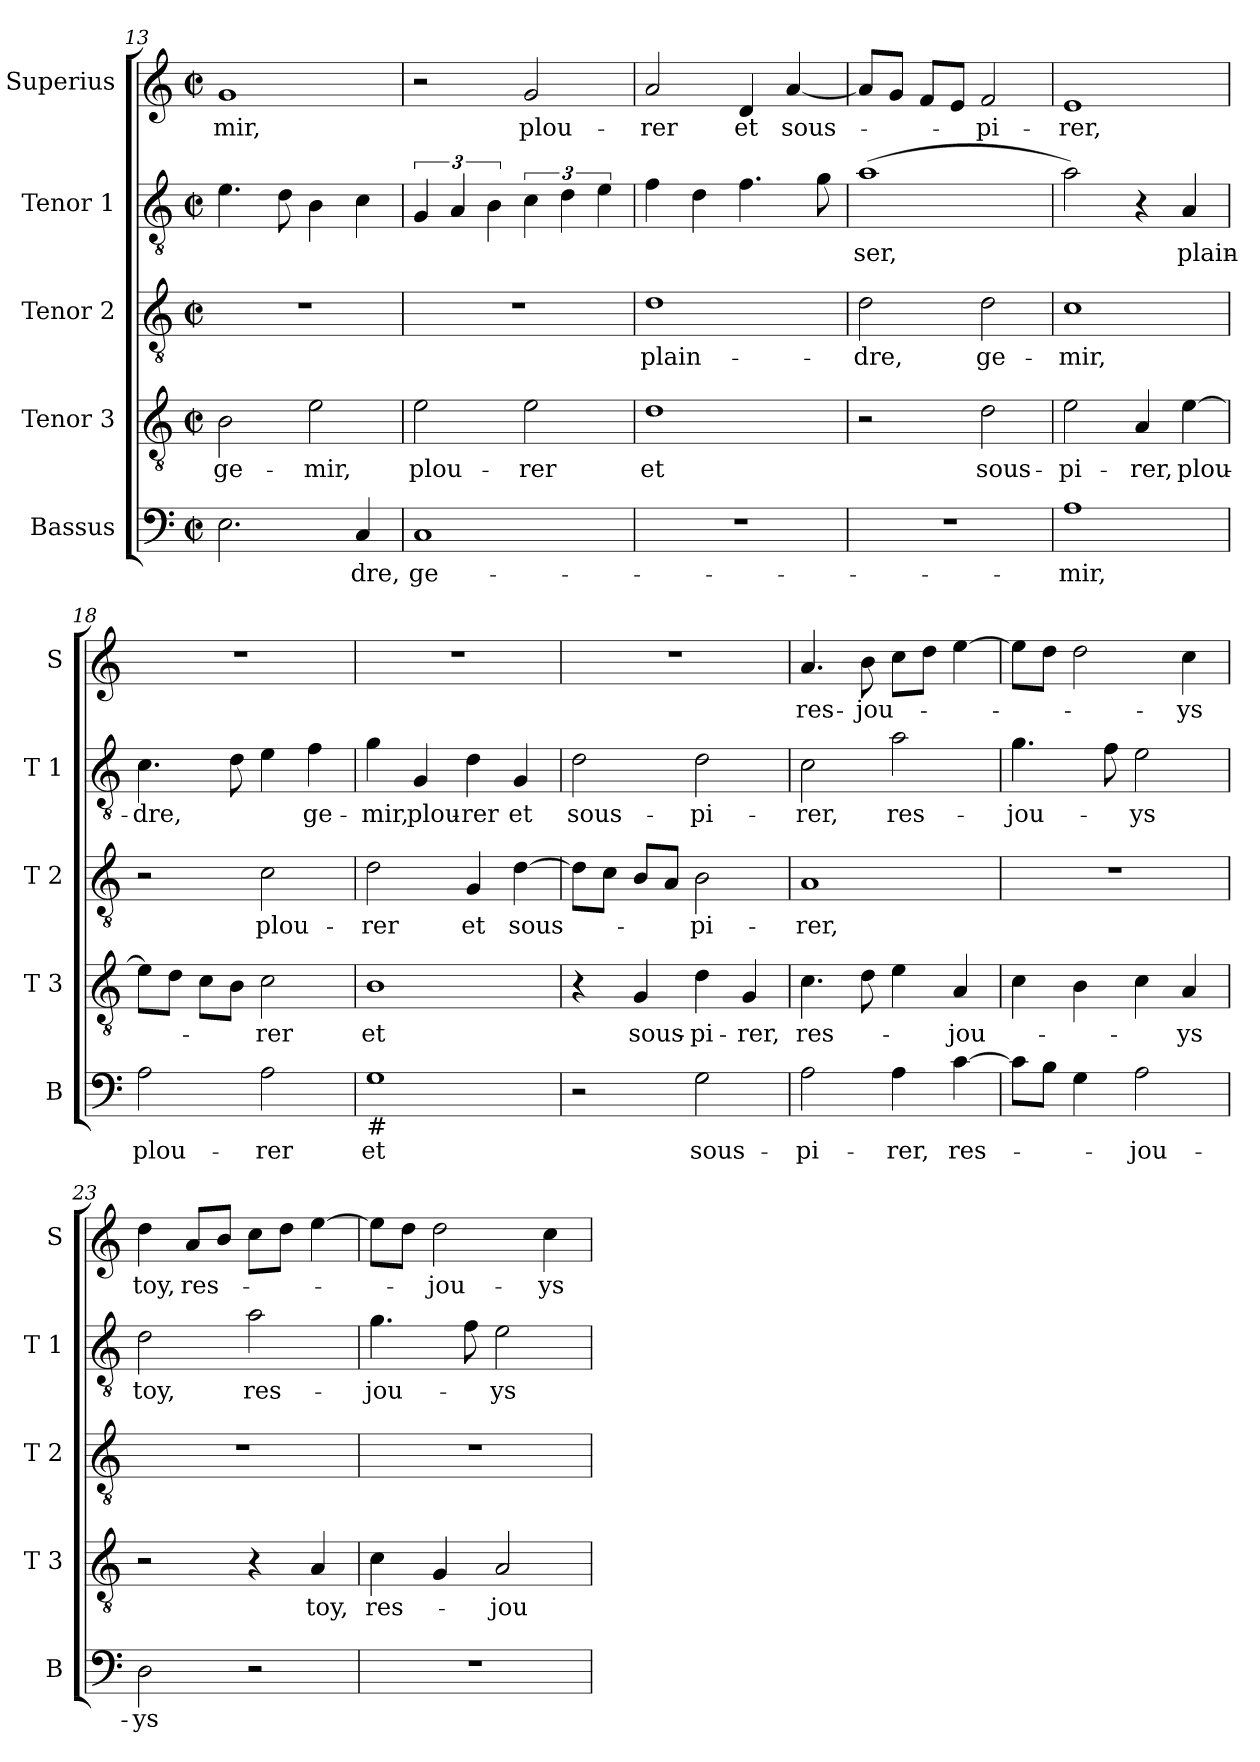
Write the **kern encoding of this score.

**kern	**text	**kern	**text	**kern	**text	**kern	**text	**kern	**text
*part5	*part5	*part4	*part4	*part3	*part3	*part2	*part2	*part1	*part1
*staff5	*staff5	*staff4	*staff4	*staff3	*staff3	*staff2	*staff2	*staff1	*staff1
*I"Bassus	*	*I"Tenor 3	*	*I"Tenor 2	*	*I"Tenor 1	*	*I"Superius	*
*I'B	*	*I'T 3	*	*I'T 2	*	*I'T 1	*	*I'S	*
*clefF4	*	*clefGv2	*	*clefGv2	*	*clefGv2	*	*clefG2	*
*k[]	*	*k[]	*	*k[]	*	*k[]	*	*k[]	*
*C:	*	*C:	*	*C:	*	*C:	*	*C:	*
*M2/2	*	*M2/2	*	*M2/2	*	*M2/2	*	*M2/2	*
*met(c|)	*	*met(c|)	*	*met(c|)	*	*met(c|)	*	*met(c|)	*
=13	=13	=13	=13	=13	=13	=13	=13	=13	=13
2.E\	.	2B\	ge-	1r	.	4.e\	.	1g	-mir,
.	.	.	.	.	.	8d\	.	.	.
.	.	2e\	-mir,	.	.	4B\	.	.	.
4C/	-dre,	.	.	.	.	4c\	.	.	.
=14	=14	=14	=14	=14	=14	=14	=14	=14	=14
1C	ge-	2e\	plou-	1r	.	6G/	.	2r	.
.	.	.	.	.	.	6A/	.	.	.
.	.	.	.	.	.	6B\	.	.	.
.	.	2e\	-rer	.	.	6c\	.	2g/	plou-
.	.	.	.	.	.	6d\	.	.	.
.	.	.	.	.	.	6e\	.	.	.
=15	=15	=15	=15	=15	=15	=15	=15	=15	=15
1r	.	1d	et	1d	plain-	4f\	.	2a/	-rer
.	.	.	.	.	.	4d\	.	.	.
.	.	.	.	.	.	4.f\	.	4d/	et
.	.	.	.	.	.	.	.	[4a/	sous-
.	.	.	.	.	.	8g\	.	.	.
=16	=16	=16	=16	=16	=16	=16	=16	=16	=16
1r	.	2r	.	2d\	-dre,	(1a	-ser,	8a/L]	.
.	.	.	.	.	.	.	.	8g/J	.
.	.	.	.	.	.	.	.	8f/L	.
.	.	.	.	.	.	.	.	8e/J	.
.	.	2d\	sous-	2d\	ge-	.	.	2f/	-pi-
=17	=17	=17	=17	=17	=17	=17	=17	=17	=17
1A	-mir,	2e\	-pi-	1c	-mir,	2a\)	.	1e	-rer,
.	.	4A/	-rer,	.	.	4r	.	.	.
.	.	[4e\	plou-	.	.	4A/	plain-	.	.
!!LO:LB:g=z
=18	=18	=18	=18	=18	=18	=18	=18	=18	=18
2A\	plou-	8e\L]	.	2r	.	4.c\	-dre,	1r	.
.	.	8d\J	.	.	.	.	.	.	.
.	.	8c\L	.	.	.	.	.	.	.
.	.	8B\J	.	.	.	8d\	.	.	.
2A\	-rer	2c\	-rer	2c\	plou-	4e\	.	.	.
.	.	.	.	.	.	4f\	ge-	.	.
=19	=19	=19	=19	=19	=19	=19	=19	=19	=19
!LO:TX:b:t=#	!	!	!	!	!	!	!	!	!
1G	et	1B	et	2d\	-rer	4g\	-mir,	1r	.
.	.	.	.	.	.	4G/	plou-	.	.
.	.	.	.	4G/	et	4d\	-rer	.	.
.	.	.	.	[4d\	sous-	4G/	et	.	.
=20	=20	=20	=20	=20	=20	=20	=20	=20	=20
2r	.	4r	.	8d\L]	.	2d\	sous-	1r	.
.	.	.	.	8c\J	.	.	.	.	.
.	.	4G/	sous-	8B/L	.	.	.	.	.
.	.	.	.	8A/J	.	.	.	.	.
2G\	sous-	4d\	-pi-	2B\	-pi-	2d\	-pi-	.	.
.	.	4G/	-rer,	.	.	.	.	.	.
=21	=21	=21	=21	=21	=21	=21	=21	=21	=21
2A\	-pi-	4.c\	res-	1A	-rer,	2c\	-rer,	4.a/	res-
.	.	8d\	.	.	.	.	.	8b\	-jou-
4A\	-rer,	4e\	.	.	.	2a\	res-	8cc\L	.
.	.	.	.	.	.	.	.	8dd\J	.
[4c\	res-	4A/	-jou-	.	.	.	.	[4ee\	.
=22	=22	=22	=22	=22	=22	=22	=22	=22	=22
8c\L]	.	4c\	.	1r	.	4.g\	-jou-	8ee\L]	.
8B\J	.	.	.	.	.	.	.	8dd\J	.
4G\	.	4B\	.	.	.	.	.	2dd\	.
.	.	.	.	.	.	8f\	.	.	.
2A\	-jou-	4c\	.	.	.	2e\	-ys	.	.
.	.	4A/	-ys	.	.	.	.	4cc\	-ys
=23	=23	=23	=23	=23	=23	=23	=23	=23	=23
2D\	-ys	2r	.	1r	.	2d\	toy,	4dd\	toy,
.	.	.	.	.	.	.	.	8a/L	res-
.	.	.	.	.	.	.	.	8b/J	.
2r	.	4r	.	.	.	2a\	res-	8cc\L	.
.	.	.	.	.	.	.	.	8dd\J	.
.	.	4A/	toy,	.	.	.	.	[4ee\	.
!!LO:LB:g=z
=24	=24	=24	=24	=24	=24	=24	=24	=24	=24
1r	.	4c\	res-	1r	.	4.g\	-jou-	8ee\L]	.
.	.	.	.	.	.	.	.	8dd\J	.
.	.	4G/	.	.	.	.	.	2dd\	-jou-
.	.	.	.	.	.	8f\	.	.	.
.	.	2A/	-jou-	.	.	2e\	-ys	.	.
.	.	.	.	.	.	.	.	4cc\	-ys
=	=	=	=	=	=	=	=	=	=
*-	*-	*-	*-	*-	*-	*-	*-	*-	*-
